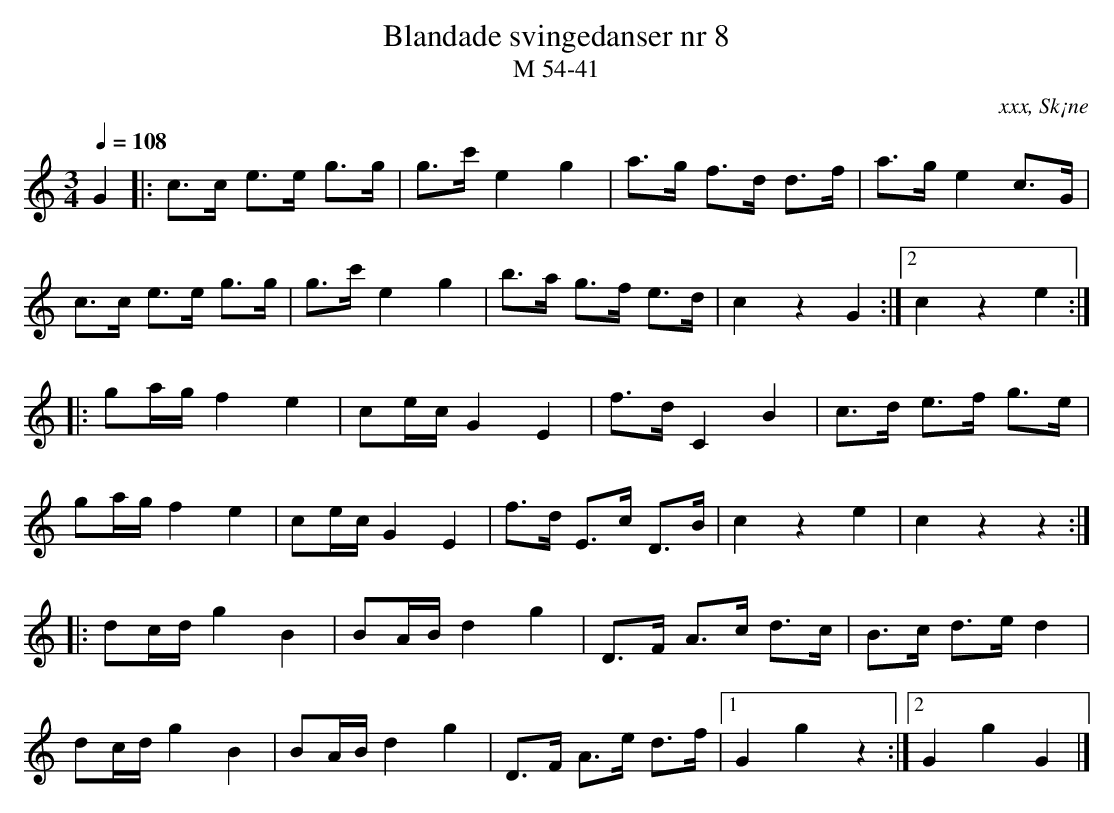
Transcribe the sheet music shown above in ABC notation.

X:1
T:Blandade svingedanser nr 8
T:M 54-41
O:xxx, Sk¡ne
M:3/4
L:1/8
Q:1/4=108
K:C
G2 |: c>c e>e g>g | g>c' e2 g2 | a>g f>d d>f | a>g e2 c>G |
c>c e>e g>g | g>c' e2 g2 | b>a g>f e>d | c2 z2 G2 :|2 c2 z2 e2 :|
|: ga/g/ f2 e2 | ce/c/G2 E2 | f>d C2 B2 | c>d e>f g>e |
ga/g/ f2 e2 | ce/c/G2 E2 | f>d E>c D>B | c2 z2 e2 | c2 z2 z2 :|
|: dc/d/ g2 B2 | BA/B/ d2 g2 | D>F A>c d>c | B>c d>e d2 |
dc/d/ g2 B2 | BA/B/ d2 g2 | D>F A>e d>f |1 G2 g2 z2 :|2 G2 g2 G2 |]
